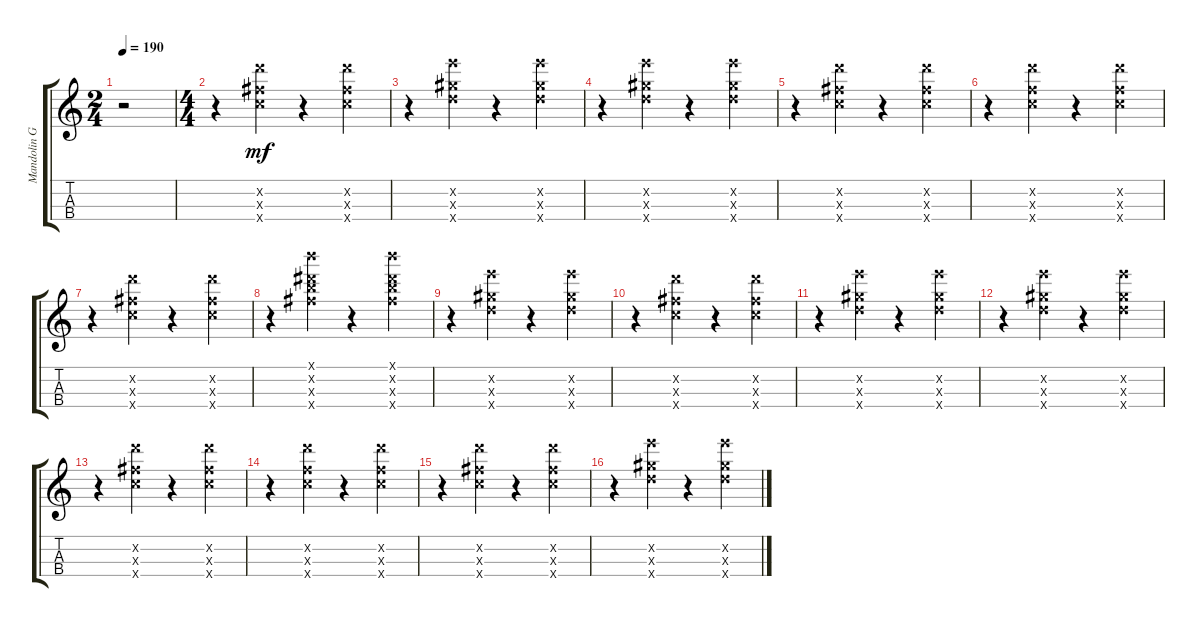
\track ("Mandolin GDAE" "Mandolin G") {instrument acousticguitarnylon}
\staff {score tabs}
\tuning (E5 A4 D4 G3) {hide}
\ts (2 4)
\tempo 190
\clef g2
\ks c
r.2{dy mf instrument acousticguitarnylon} |
\ts (4 4)
r.4 (5.2{x} 4.3{x} 5.4{x}).4 r.4 (5.2{x} 4.3{x} 5.4{x}).4 |
r.4 (7.2{x} 6.3{x} 7.4{x}).4 r.4 (7.2{x} 6.3{x} 7.4{x}).4 |
r.4 (7.2{x} 6.3{x} 7.4{x}).4 r.4 (7.2{x} 6.3{x} 7.4{x}).4 |
r.4 (5.2{x} 4.3{x} 5.4{x}).4 r.4 (5.2{x} 4.3{x} 5.4{x}).4 |
r.4 (5.2{x} 3.3{x} 5.4{x}).4 r.4 (5.2{x} 3.3{x} 5.4{x}).4 |
r.4 (5.2{x} 4.3{x} 5.4{x}).4 r.4 (5.2{x} 4.3{x} 5.4{x}).4 |
r.4 (7.1{x} 6.2{x} 9.3{x} 11.4{x}).4 r.4 (7.1{x} 6.2{x} 9.3{x} 11.4{x}).4 |
r.4 (7.2{x} 6.3{x} 7.4{x}).4 r.4 (7.2{x} 6.3{x} 7.4{x}).4 |
r.4 (5.2{x} 4.3{x} 5.4{x}).4 r.4 (5.2{x} 4.3{x} 5.4{x}).4 |
r.4 (7.2{x} 6.3{x} 7.4{x}).4 r.4 (7.2{x} 6.3{x} 7.4{x}).4 |
r.4 (7.2{x} 6.3{x} 7.4{x}).4 r.4 (7.2{x} 6.3{x} 7.4{x}).4 |
r.4 (5.2{x} 4.3{x} 5.4{x}).4 r.4 (5.2{x} 4.3{x} 5.4{x}).4 |
r.4 (5.2{x} 3.3{x} 5.4{x}).4 r.4 (5.2{x} 3.3{x} 5.4{x}).4 |
r.4 (5.2{x} 4.3{x} 5.4{x}).4 r.4 (5.2{x} 4.3{x} 5.4{x}).4 |
r.4 (7.2{x} 6.3{x} 7.4{x}).4 r.4 (7.2{x} 6.3{x} 7.4{x}).4
